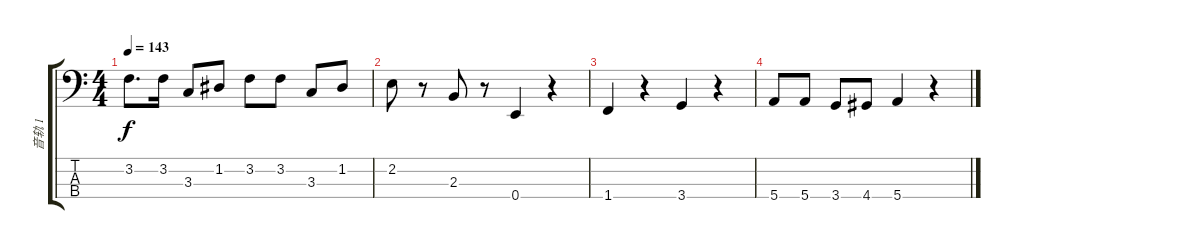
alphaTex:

\track ("音轨 1" "音轨 1") {instrument electricbassfinger}
\staff {score tabs}
\tuning (G2 D2 A1 E1) {hide}
\ts (4 4)
\tempo 143
\clef f4
\ks c
3.2.8{d dy f} 3.2.16 3.3.8 1.2.8 3.2.8 3.2.8 3.3.8 1.2.8 |
2.2.8 r.8 2.3.8 r.8 0.4.4 r.4 |
1.4.4 r.4 3.4.4 r.4 |
5.4.8 5.4.8 3.4.8 4.4.8 5.4.4 r.4
